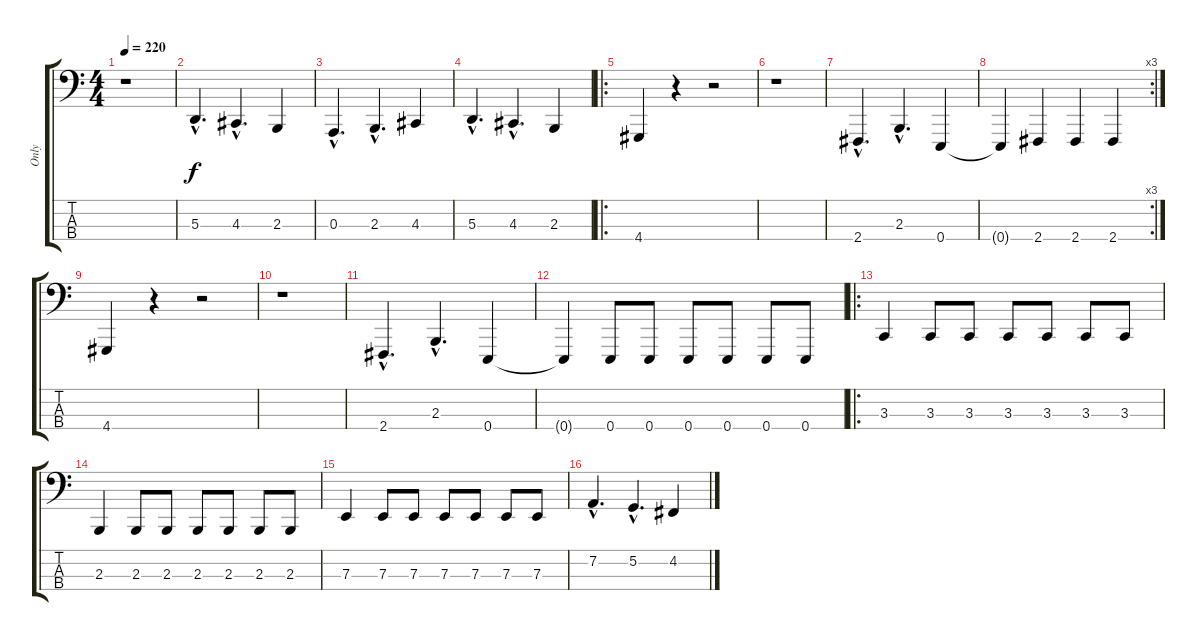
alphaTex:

\track ("Only" "Only") {instrument lead8bassandlead}
\staff {score tabs}
\tuning (G2 D2 A1 E1) {hide}
\ts (4 4)
\tempo 220
\clef f4
\ks c
r.1{dy f instrument lead8bassandlead} |
5.3{hac}.4{d} 4.3{hac}.4{d} 2.3.4 |
0.3{hac}.4{d} 2.3{hac}.4{d} 4.3.4 |
5.3{hac}.4{d} 4.3{hac}.4{d} 2.3.4 |
\ro
4.4.4 r.4 r.2 |
r.1 |
2.4{hac}.4{d} 2.3{hac}.4{d} 0.4.4 |
\rc 3
0.4{t}.4 2.4.4 2.4.4 2.4.4 |
4.4.4 r.4 r.2 |
r.1 |
2.4{hac}.4{d} 2.3{hac}.4{d} 0.4.4 |
0.4{t}.4 0.4.8 0.4.8 0.4.8 0.4.8 0.4.8 0.4.8 |
\ro
3.3.4 3.3.8 3.3.8 3.3.8 3.3.8 3.3.8 3.3.8 |
2.3.4 2.3.8 2.3.8 2.3.8 2.3.8 2.3.8 2.3.8 |
7.3.4 7.3.8 7.3.8 7.3.8 7.3.8 7.3.8 7.3.8 |
7.2{hac}.4{d} 5.2{hac}.4{d} 4.2.4
